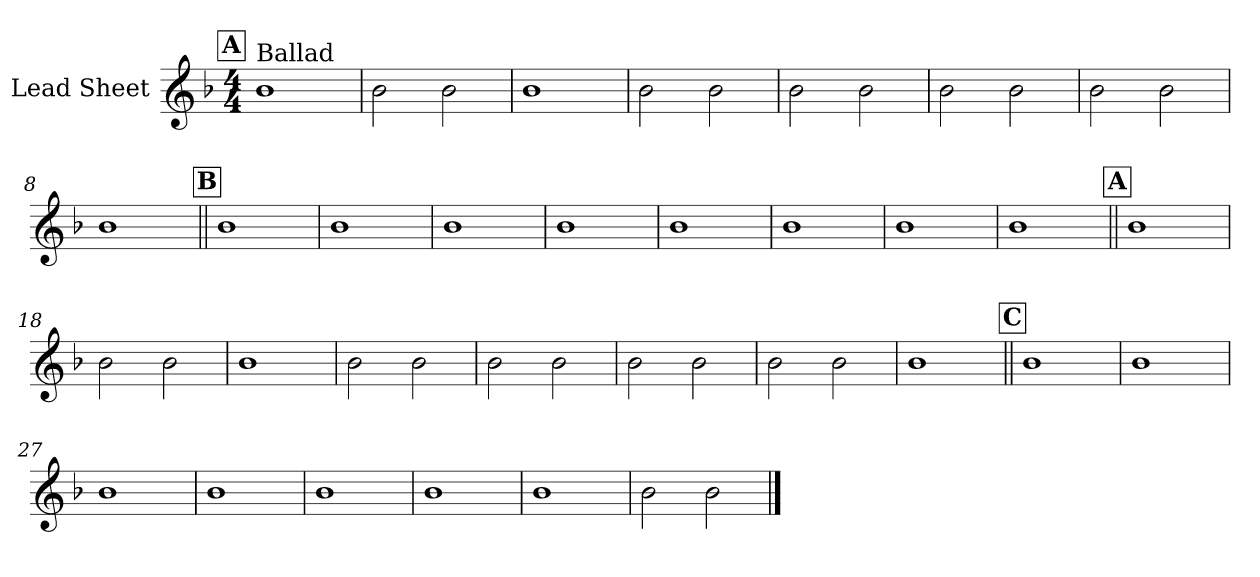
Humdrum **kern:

**kern
*part1
*staff1
*I"Lead Sheet
*clefG2
*k[b-]
*d:
*M4/4
!!LO:REH:place=s1:a:fs=14:t=A
=1
!LO:TX:a:t=Ballad
1b-
=2
2b-\
2b-\
=3
1b-
=4
2b-\
2b-\
!!LO:LB:g=z
=5
2b-\
2b-\
=6
2b-\
2b-\
=7
2b-\
2b-\
=8
1b-
!!LO:LB:g=z
!!LO:REH:place=s1:a:fs=14:t=B
=9||
1b-
=10
1b-
=11
1b-
=12
1b-
!!LO:LB:g=z
=13
1b-
=14
1b-
=15
1b-
=16
1b-
!!LO:LB:g=z
!!LO:REH:place=s1:a:fs=14:t=A
=17||
1b-
=18
2b-\
2b-\
=19
1b-
=20
2b-\
2b-\
!!LO:LB:g=z
=21
2b-\
2b-\
=22
2b-\
2b-\
=23
2b-\
2b-\
=24
1b-
!!LO:LB:g=z
!!LO:REH:place=s1:a:fs=14:t=C
=25||
1b-
=26
1b-
=27
1b-
=28
1b-
!!LO:LB:g=z
=29
1b-
=30
1b-
=31
1b-
=32
2b-\
2b-\
==
*-
